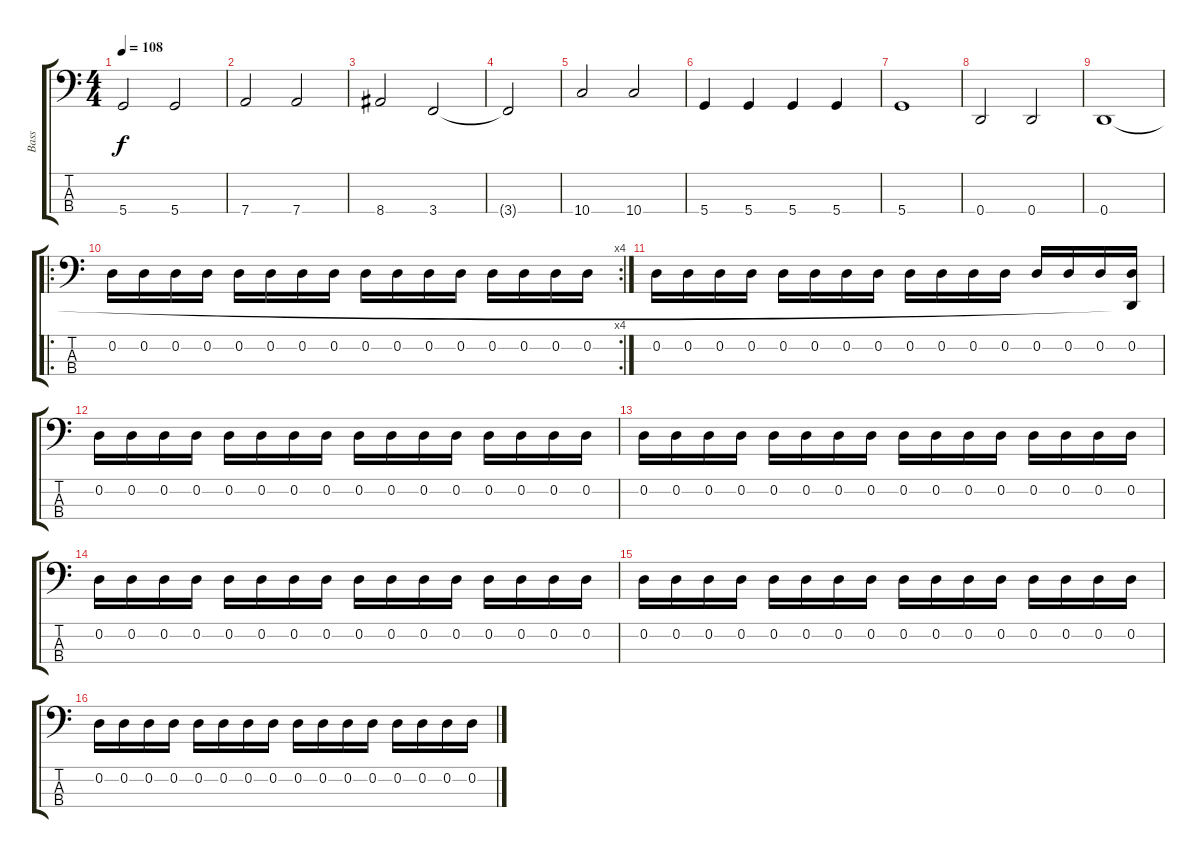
\track ("Bass" "Bass") {instrument electricbassfinger}
\staff {score tabs}
\tuning (G2 D2 A1 D1) {hide}
\ts (4 4)
\tempo 108
\clef f4
\ks c
5.4.2{dy f} 5.4.2 |
7.4.2 7.4.2 |
8.4.2 3.4.2 |
3.4{t}.2 |
10.4.2 10.4.2 |
5.4.4 5.4.4 5.4.4 5.4.4 |
5.4.1 |
0.4.2 0.4.2 |
0.4.1 |
\ro
\rc 4
0.2.16 0.2.16 0.2.16 0.2.16 0.2.16 0.2.16 0.2.16 0.2.16 0.2.16 0.2.16 0.2.16 0.2.16 0.2.16 0.2.16 0.2.16 0.2.16 |
0.2.16 0.2.16 0.2.16 0.2.16 0.2.16 0.2.16 0.2.16 0.2.16 0.2.16 0.2.16 0.2.16 0.2.16 0.2.16 0.2.16 0.2.16 (0.2 0.4{t}).16 |
0.2.16 0.2.16 0.2.16 0.2.16 0.2.16 0.2.16 0.2.16 0.2.16 0.2.16 0.2.16 0.2.16 0.2.16 0.2.16 0.2.16 0.2.16 0.2.16 |
0.2.16 0.2.16 0.2.16 0.2.16 0.2.16 0.2.16 0.2.16 0.2.16 0.2.16 0.2.16 0.2.16 0.2.16 0.2.16 0.2.16 0.2.16 0.2.16 |
0.2.16 0.2.16 0.2.16 0.2.16 0.2.16 0.2.16 0.2.16 0.2.16 0.2.16 0.2.16 0.2.16 0.2.16 0.2.16 0.2.16 0.2.16 0.2.16 |
0.2.16 0.2.16 0.2.16 0.2.16 0.2.16 0.2.16 0.2.16 0.2.16 0.2.16 0.2.16 0.2.16 0.2.16 0.2.16 0.2.16 0.2.16 0.2.16 |
0.2.16 0.2.16 0.2.16 0.2.16 0.2.16 0.2.16 0.2.16 0.2.16 0.2.16 0.2.16 0.2.16 0.2.16 0.2.16 0.2.16 0.2.16 0.2.16
